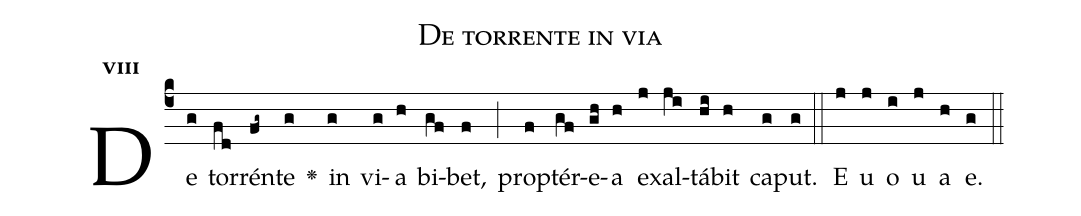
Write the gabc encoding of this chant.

name:De torrente in via;
office-part:Antiphona;
mode:8;
%%
initial-style: 1;
name: De torrente in via
book: Antiphonae & Responsoria/Tomus II, p. 65;
occasion: Hebdomada IV Quadragesimae Dominica;
office-part: Vesperae II Ant 1;
user-notes: ;
commentary: ;
annotation: 8g;
centering-scheme: english;
fontsize: 12;
font: OFLSortsMillGoudy;
height: 11;
width: 4.5;
%%
(c4)De(g) tor(fd)rén(fg~)te(g) <v>\greheightstar</v>() in(g) vi(g)a(h) bi(gf)bet,(f) (;) pro(f)ptér(gf)e(gh)a(h) ex(j)al(ji)tá(hi)bit(h) ca(g)put.(g) (::)
E(j) u(j) o(i) u(j) a(h) e.(g) (::)
